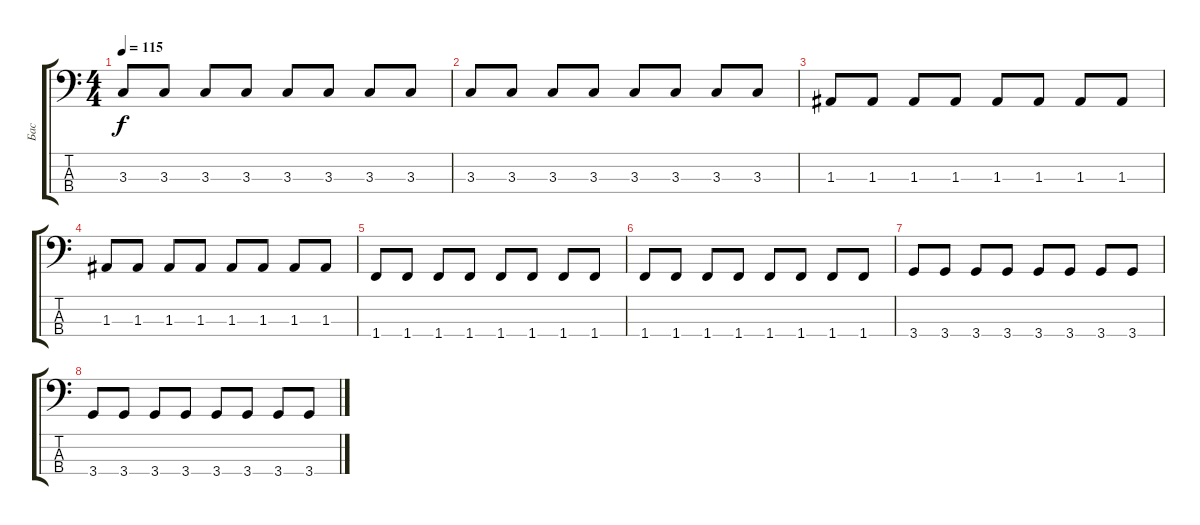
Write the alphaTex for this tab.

\track ("Бас" "Бас") {instrument electricbassfinger}
\staff {score tabs}
\tuning (G2 D2 A1 E1) {hide}
\ts (4 4)
\tempo 115
\clef f4
\ks c
3.3.8{dy f} 3.3.8 3.3.8 3.3.8 3.3.8 3.3.8 3.3.8 3.3.8 |
3.3.8 3.3.8 3.3.8 3.3.8 3.3.8 3.3.8 3.3.8 3.3.8 |
1.3.8 1.3.8 1.3.8 1.3.8 1.3.8 1.3.8 1.3.8 1.3.8 |
1.3.8 1.3.8 1.3.8 1.3.8 1.3.8 1.3.8 1.3.8 1.3.8 |
1.4.8 1.4.8 1.4.8 1.4.8 1.4.8 1.4.8 1.4.8 1.4.8 |
1.4.8 1.4.8 1.4.8 1.4.8 1.4.8 1.4.8 1.4.8 1.4.8 |
3.4.8 3.4.8 3.4.8 3.4.8 3.4.8 3.4.8 3.4.8 3.4.8 |
3.4.8 3.4.8 3.4.8 3.4.8 3.4.8 3.4.8 3.4.8 3.4.8
